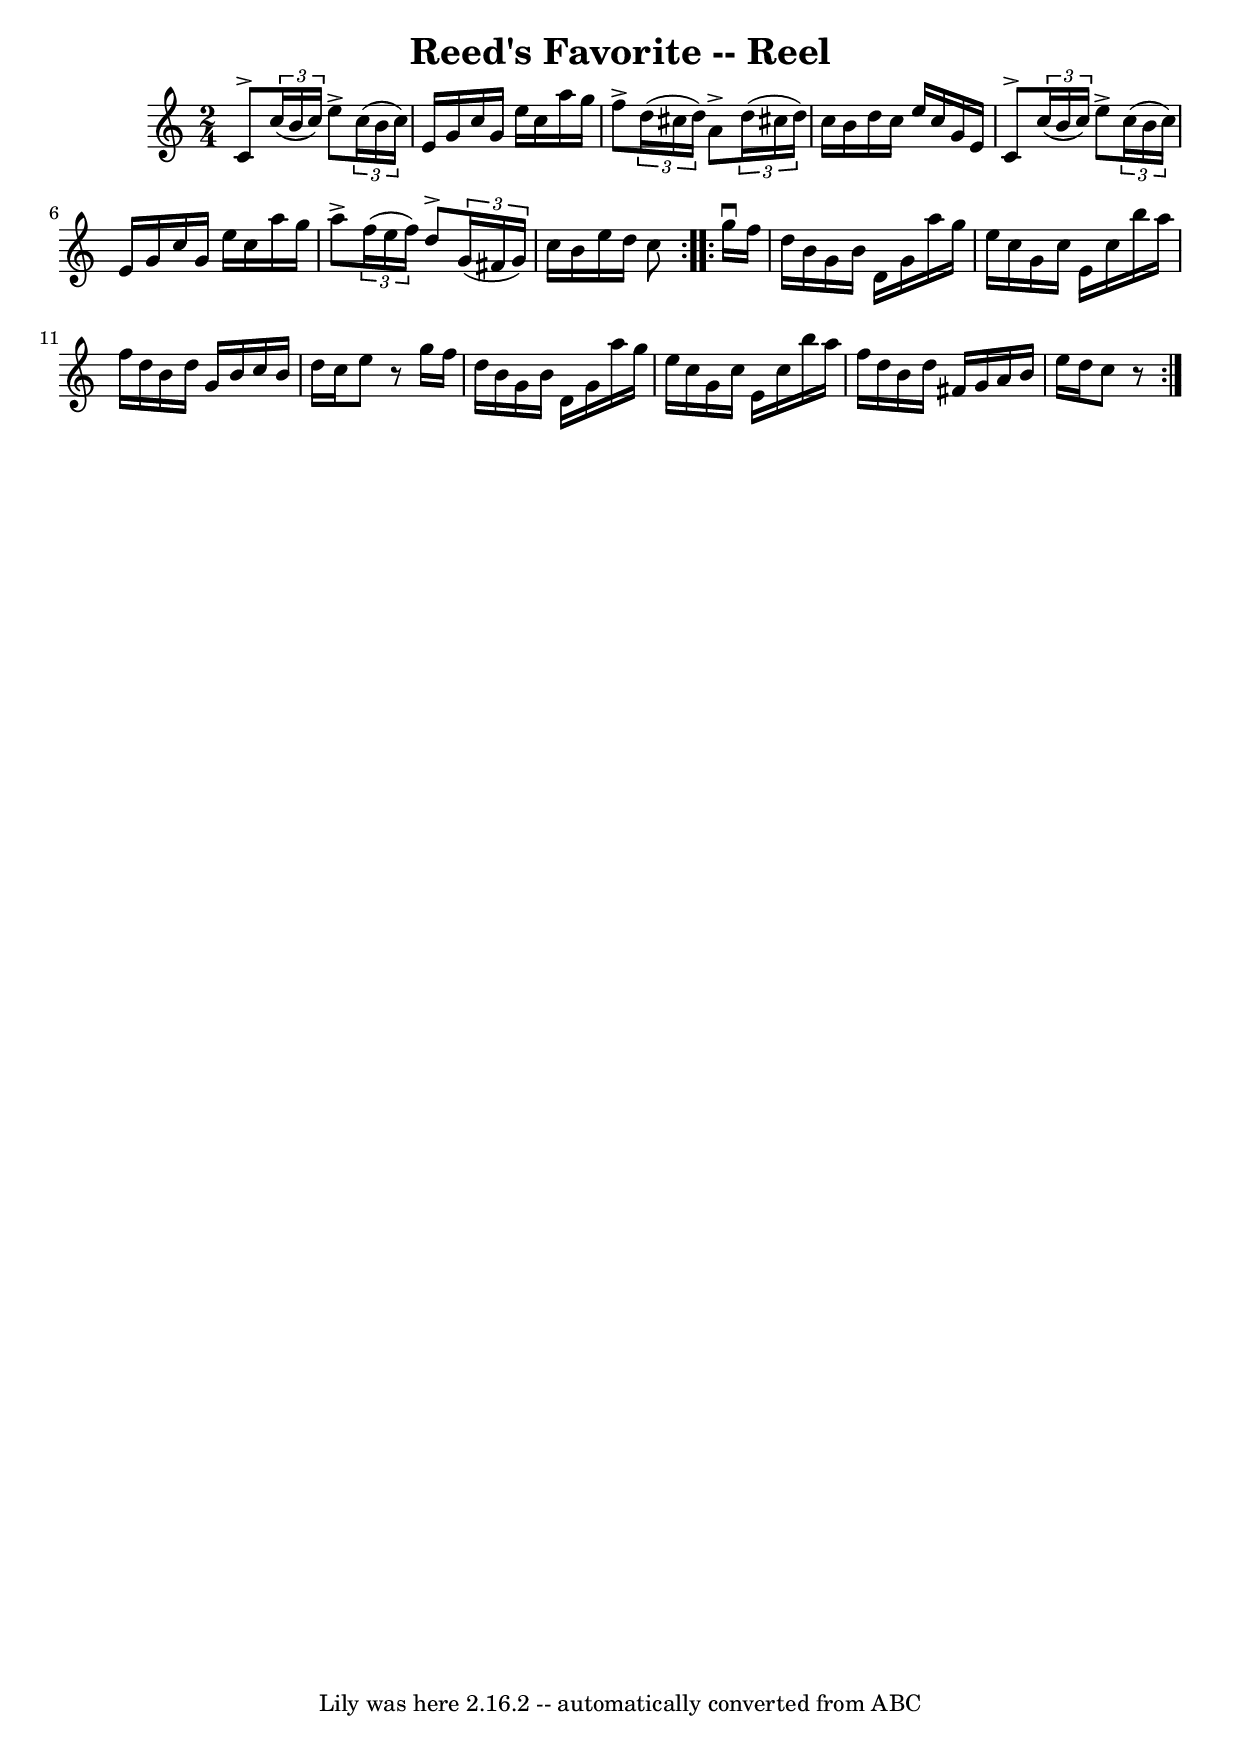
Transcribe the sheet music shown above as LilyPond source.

\version "2.7.40"
\include "Mammoth.ily"
\header {
	%% book = "Ryan's Mammoth Collection"
	crossRefNumber = "1"
	footnotes = ""
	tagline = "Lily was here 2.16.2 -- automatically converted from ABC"
	title = "Reed's Favorite -- Reel"
}
voicedefault =  {


\repeat volta 2 {
\time 2/4 \key c \major c'8^\accent   \times 2/3 { c''16 (b'16 c''16 
) } e''8^\accent   \times 2/3 { c''16 (b'16 c''16) }   |
 
 e'16 g'16 c''16 g'16 e''16 c''16 a''16 g''16    |
 
 f''8^\accent   \times 2/3 { d''16 (cis''16 d''16) } a'8 
^\accent   \times 2/3 { d''16 (cis''!16 d''16) }   |
 c''16  
 b'16 d''16 c''16 e''16 c''16 g'16 e'16    |
      
 c'8^\accent   \times 2/3 { c''16 (b'16 c''16) } e''8^\accent   
\times 2/3 { c''16 (b'16 c''16) }   |
 e'16 g'16 c''16 
 g'16 e''16 c''16 a''16 g''16    |
 a''8^\accent   
\times 2/3 { f''16 (e''16 f''16) } d''8^\accent   \times 2/3 {   
g'16 (fis'16 g'16) }   |
 c''16 b'16 e''16 d''16      
 c''8    } \repeat volta 2 { g''16^\downbow f''16 d''16 b'16    
g'16 b'16 d'16 g'16    |
 a''16 g''16 e''16 c''16    
g'16 c''16 e'16 c''16    |
 b''16 a''16 f''16 d''16   
 b'16 d''16 g'16 b'16    |
 c''16 b'16 d''16 c''16    
e''8    r8   |
 g''16 f''16 d''16 b'16 g'16 b'16    
d'16 g'16    |
 a''16 g''16 e''16 c''16 g'16 c''16    
e'16 c''16    |
 b''16 a''16 f''16 d''16 b'16 d''16   
 fis'16 g'16    |
 a'16 b'16 e''16 d''16 c''8    r8   }  
 
}

\score{
    <<

	\context Staff="default"
	{
	    \voicedefault 
	}

    >>
	\layout {
	}
	\midi {}
}
